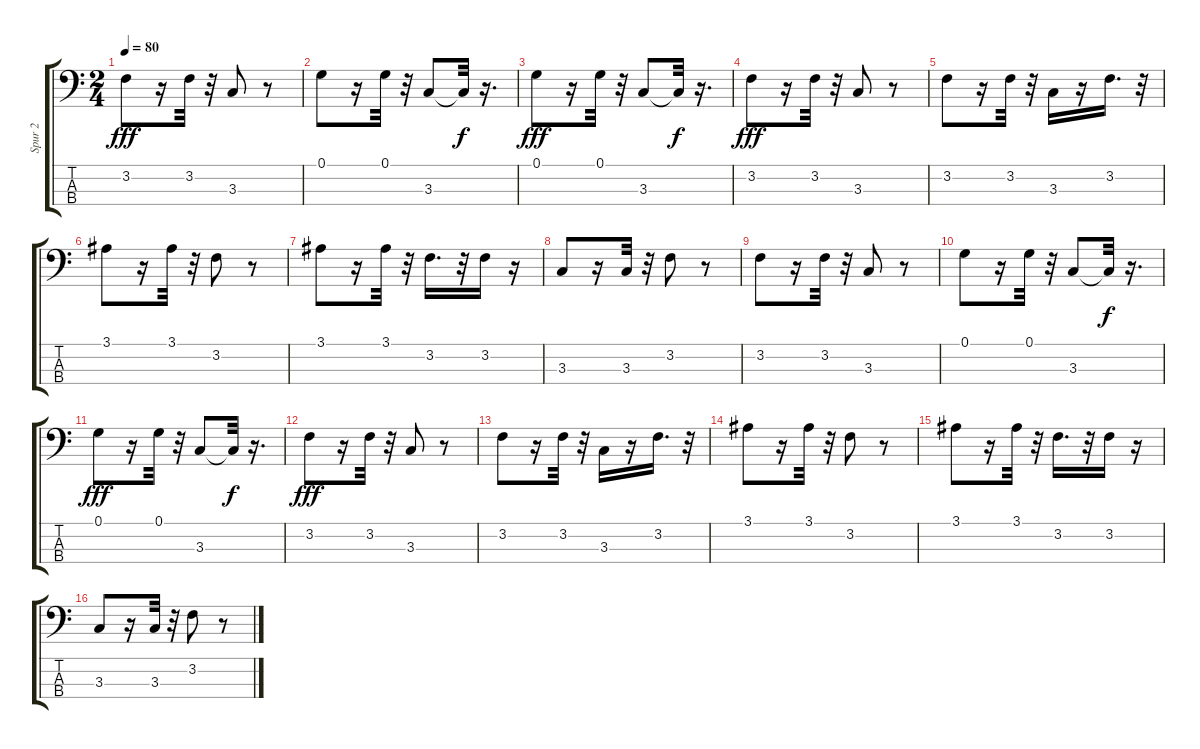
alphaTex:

\track ("Spur 2" "Spur 2") {instrument acousticbass}
\staff {score tabs}
\tuning (G2 D2 A1 E1) {hide}
\ts (2 4)
\tempo 80
\clef f4
\ks c
3.2.8{dy fff} r.16 3.2.32 r.32 3.3.8 r.8 |
0.1.8 r.16 0.1.32 r.32 3.3.8 3.3{t}.32{dy f} r.16{d} |
0.1.8{dy fff} r.16 0.1.32 r.32 3.3.8 3.3{t}.32{dy f} r.16{d} |
3.2.8{dy fff} r.16 3.2.32 r.32 3.3.8 r.8 |
3.2.8 r.16 3.2.32 r.32 3.3.16 r.16 3.2.16{d} r.32 |
3.1.8 r.16 3.1.32 r.32 3.2.8 r.8 |
3.1.8 r.16 3.1.32 r.32 3.2.16{d} r.32 3.2.16 r.16 |
3.3.8 r.16 3.3.32 r.32 3.2.8 r.8 |
3.2.8 r.16 3.2.32 r.32 3.3.8 r.8 |
0.1.8 r.16 0.1.32 r.32 3.3.8 3.3{t}.32{dy f} r.16{d} |
0.1.8{dy fff} r.16 0.1.32 r.32 3.3.8 3.3{t}.32{dy f} r.16{d} |
3.2.8{dy fff} r.16 3.2.32 r.32 3.3.8 r.8 |
3.2.8 r.16 3.2.32 r.32 3.3.16 r.16 3.2.16{d} r.32 |
3.1.8 r.16 3.1.32 r.32 3.2.8 r.8 |
3.1.8 r.16 3.1.32 r.32 3.2.16{d} r.32 3.2.16 r.16 |
3.3.8 r.16 3.3.32 r.32 3.2.8 r.8
